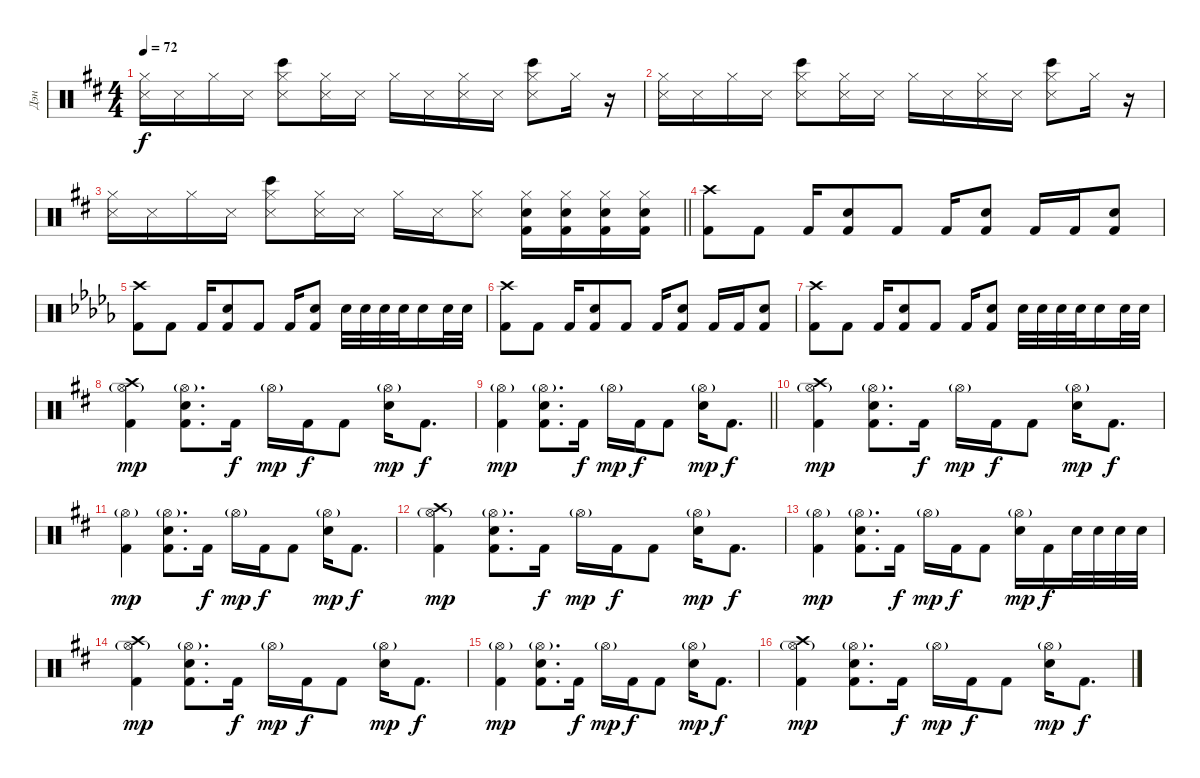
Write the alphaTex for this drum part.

\track ("Дэн" "Дэн") {instrument percussion}
\staff {score}
\articulation defaults
\ts (4 4)
\tempo 72
\clef neutral
\ks bminor
("Hi-Hat (closed)" "Snare (side stick) 3").16{dy f} "Snare (side stick) 3".16 "Hi-Hat (closed)".16 "Snare (side stick) 3".16 ("Hi-Hat (closed)" "Bongo High (hit)" "Snare (side stick) 3").8 ("Hi-Hat (closed)" "Snare (side stick) 3").16 "Snare (side stick) 3".16 "Hi-Hat (closed)".16 "Snare (side stick) 3".16 ("Hi-Hat (closed)" "Snare (side stick) 3").16 "Snare (side stick) 3".16 ("Hi-Hat (closed)" "Bongo High (hit)" "Snare (side stick) 3").8 "Hi-Hat (closed)".16 r.16 |
("Hi-Hat (closed)" "Snare (side stick) 3").16 "Snare (side stick) 3".16 "Hi-Hat (closed)".16 "Snare (side stick) 3".16 ("Hi-Hat (closed)" "Bongo High (hit)" "Snare (side stick) 3").8 ("Hi-Hat (closed)" "Snare (side stick) 3").16 "Snare (side stick) 3".16 "Hi-Hat (closed)".16 "Snare (side stick) 3".16 ("Hi-Hat (closed)" "Snare (side stick) 3").16 "Snare (side stick) 3".16 ("Hi-Hat (closed)" "Bongo High (hit)" "Snare (side stick) 3").8 "Hi-Hat (closed)".16 r.16 |
\barLineRight lightlight
("Hi-Hat (closed)" "Snare (side stick) 3").16 "Snare (side stick) 3".16 "Hi-Hat (closed)".16 "Snare (side stick) 3".16 ("Hi-Hat (closed)" "Bongo High (hit)" "Snare (side stick) 3").8 ("Hi-Hat (closed)" "Snare (side stick) 3").16 "Snare (side stick) 3".16 "Hi-Hat (closed)".16 "Snare (side stick) 3".16 ("Hi-Hat (closed)" "Snare (side stick) 3").8 ("Hi-Hat (closed)" "Electric Snare (hit)" "Kick (hit) 2").16 ("Hi-Hat (closed)" "Electric Snare (hit)" "Kick (hit) 2").16 ("Hi-Hat (closed)" "Electric Snare (hit)" "Kick (hit) 2").16 ("Hi-Hat (closed)" "Electric Snare (hit)" "Kick (hit) 2").16 |
("Crash high (hit)" "Kick (hit) 2").8 "Kick (hit) 2".8 "Kick (hit) 2".16 ("Electric Snare (hit)" "Kick (hit) 2").8 "Kick (hit) 2".8 "Kick (hit) 2".16 ("Electric Snare (hit)" "Kick (hit) 2").8 "Kick (hit) 2".16 "Kick (hit) 2".16 ("Electric Snare (hit)" "Kick (hit) 2").8 |
\ks bbminor
("Crash high (hit)" "Kick (hit) 2").8 "Kick (hit) 2".8 "Kick (hit) 2".16 ("Electric Snare (hit)" "Kick (hit) 2").8 "Kick (hit) 2".8 "Kick (hit) 2".16 ("Electric Snare (hit)" "Kick (hit) 2").8 "Electric Snare (hit)".32 "Electric Snare (hit)".32 "Electric Snare (hit)".32 "Electric Snare (hit)".32 "Electric Snare (hit)".16 "Electric Snare (hit)".32 "Electric Snare (hit)".32 |
("Crash high (hit)" "Kick (hit) 2").8 "Kick (hit) 2".8 "Kick (hit) 2".16 ("Electric Snare (hit)" "Kick (hit) 2").8 "Kick (hit) 2".8 "Kick (hit) 2".16 ("Electric Snare (hit)" "Kick (hit) 2").8 "Kick (hit) 2".16 "Kick (hit) 2".16 ("Electric Snare (hit)" "Kick (hit) 2").8 |
("Crash high (hit)" "Kick (hit) 2").8 "Kick (hit) 2".8 "Kick (hit) 2".16 ("Electric Snare (hit)" "Kick (hit) 2").8 "Kick (hit) 2".8 "Kick (hit) 2".16 ("Electric Snare (hit)" "Kick (hit) 2").8 "Electric Snare (hit)".32 "Electric Snare (hit)".32 "Electric Snare (hit)".32 "Electric Snare (hit)".32 "Electric Snare (hit)".16 "Electric Snare (hit)".32 "Electric Snare (hit)".32 |
\ks bminor
("Crash high (hit)" "Hi-Hat (open)"{g} "Kick (hit) 2").4{dy mp} ("Hi-Hat (open)"{g} "Electric Snare (hit)" "Kick (hit) 2").8{d} "Kick (hit) 2".16{dy f} "Hi-Hat (open)"{g}.16{dy mp} "Kick (hit) 2".16{dy f} "Kick (hit) 2".8 ("Hi-Hat (open)"{g} "Electric Snare (hit)").16{dy mp} "Kick (hit) 2".8{d dy f} |
\barLineRight lightlight
("Hi-Hat (open)"{g} "Kick (hit) 2").4{dy mp} ("Hi-Hat (open)"{g} "Electric Snare (hit)" "Kick (hit) 2").8{d} "Kick (hit) 2".16{dy f} "Hi-Hat (open)"{g}.16{dy mp} "Kick (hit) 2".16{dy f} "Kick (hit) 2".8 ("Hi-Hat (open)"{g} "Electric Snare (hit)").16{dy mp} "Kick (hit) 2".8{d dy f} |
("Crash high (hit)" "Hi-Hat (open)"{g} "Kick (hit) 2").4{dy mp} ("Hi-Hat (open)"{g} "Electric Snare (hit)" "Kick (hit) 2").8{d} "Kick (hit) 2".16{dy f} "Hi-Hat (open)"{g}.16{dy mp} "Kick (hit) 2".16{dy f} "Kick (hit) 2".8 ("Hi-Hat (open)"{g} "Electric Snare (hit)").16{dy mp} "Kick (hit) 2".8{d dy f} |
("Hi-Hat (open)"{g} "Kick (hit) 2").4{dy mp} ("Hi-Hat (open)"{g} "Electric Snare (hit)" "Kick (hit) 2").8{d} "Kick (hit) 2".16{dy f} "Hi-Hat (open)"{g}.16{dy mp} "Kick (hit) 2".16{dy f} "Kick (hit) 2".8 ("Hi-Hat (open)"{g} "Electric Snare (hit)").16{dy mp} "Kick (hit) 2".8{d dy f} |
("Crash high (hit)" "Hi-Hat (open)"{g} "Kick (hit) 2").4{dy mp} ("Hi-Hat (open)"{g} "Electric Snare (hit)" "Kick (hit) 2").8{d} "Kick (hit) 2".16{dy f} "Hi-Hat (open)"{g}.16{dy mp} "Kick (hit) 2".16{dy f} "Kick (hit) 2".8 ("Hi-Hat (open)"{g} "Electric Snare (hit)").16{dy mp} "Kick (hit) 2".8{d dy f} |
("Hi-Hat (open)"{g} "Kick (hit) 2").4{dy mp} ("Hi-Hat (open)"{g} "Electric Snare (hit)" "Kick (hit) 2").8{d} "Kick (hit) 2".16{dy f} "Hi-Hat (open)"{g}.16{dy mp} "Kick (hit) 2".16{dy f} "Kick (hit) 2".8 ("Hi-Hat (open)"{g} "Electric Snare (hit)").16{dy mp} "Kick (hit) 2".16{dy f} "Electric Snare (hit)".32 "Electric Snare (hit)".32 "Electric Snare (hit)".32 "Electric Snare (hit)".32 |
("Crash high (hit)" "Hi-Hat (open)"{g} "Kick (hit) 2").4{dy mp} ("Hi-Hat (open)"{g} "Electric Snare (hit)" "Kick (hit) 2").8{d} "Kick (hit) 2".16{dy f} "Hi-Hat (open)"{g}.16{dy mp} "Kick (hit) 2".16{dy f} "Kick (hit) 2".8 ("Hi-Hat (open)"{g} "Electric Snare (hit)").16{dy mp} "Kick (hit) 2".8{d dy f} |
("Hi-Hat (open)"{g} "Kick (hit) 2").4{dy mp} ("Hi-Hat (open)"{g} "Electric Snare (hit)" "Kick (hit) 2").8{d} "Kick (hit) 2".16{dy f} "Hi-Hat (open)"{g}.16{dy mp} "Kick (hit) 2".16{dy f} "Kick (hit) 2".8 ("Hi-Hat (open)"{g} "Electric Snare (hit)").16{dy mp} "Kick (hit) 2".8{d dy f} |
("Crash high (hit)" "Hi-Hat (open)"{g} "Kick (hit) 2").4{dy mp} ("Hi-Hat (open)"{g} "Electric Snare (hit)" "Kick (hit) 2").8{d} "Kick (hit) 2".16{dy f} "Hi-Hat (open)"{g}.16{dy mp} "Kick (hit) 2".16{dy f} "Kick (hit) 2".8 ("Hi-Hat (open)"{g} "Electric Snare (hit)").16{dy mp} "Kick (hit) 2".8{d dy f}
